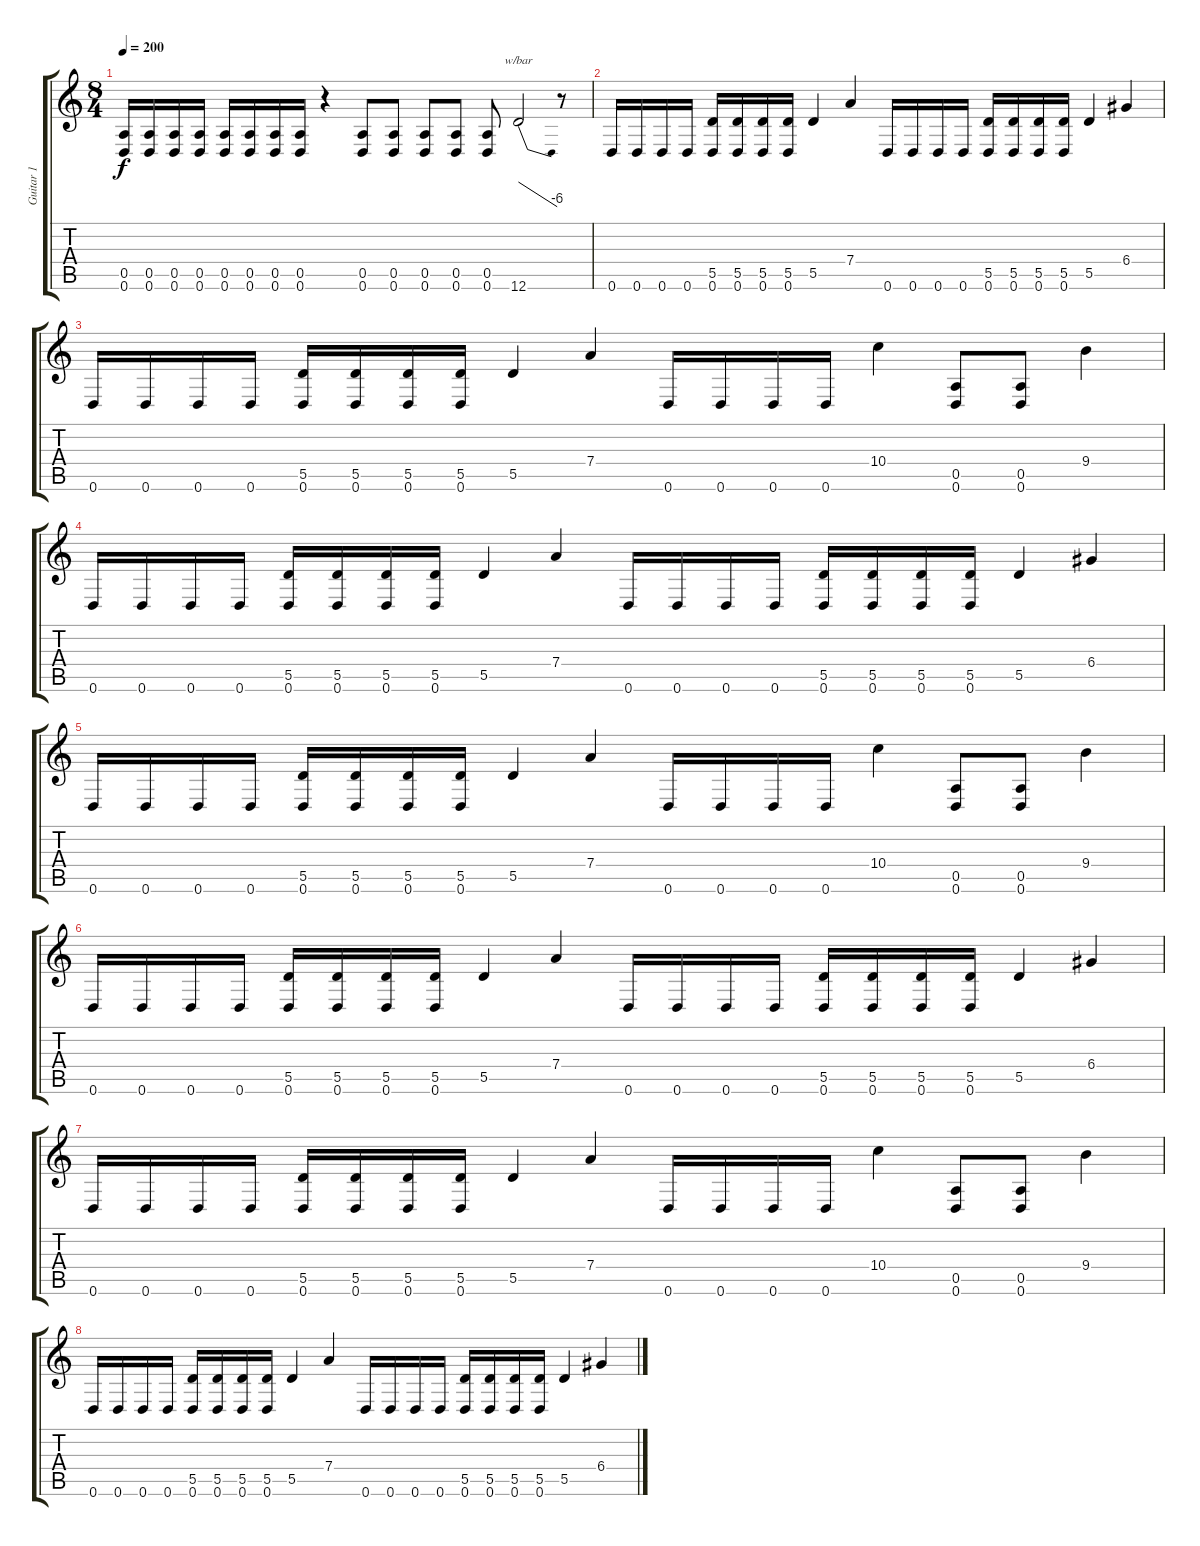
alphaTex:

\track ("Guitar 1" "Guitar 1") {instrument distortionguitar}
\staff {score tabs}
\tuning (E4 B3 G3 D3 A2 D2) {hide}
\ts (8 4)
\tempo 200
\clef g2
\ks c
(0.5 0.6).16{dy f} (0.5 0.6).16 (0.5 0.6).16 (0.5 0.6).16 (0.5 0.6).16 (0.5 0.6).16 (0.5 0.6).16 (0.5 0.6).16 r.4 (0.5 0.6).8 (0.5 0.6).8 (0.5 0.6).8 (0.5 0.6).8 (0.5 0.6).8 12.6.2{tbe (dive default 0 0 60 -24)} r.8 |
0.6.16 0.6.16 0.6.16 0.6.16 (5.5 0.6).16 (5.5 0.6).16 (5.5 0.6).16 (5.5 0.6).16 5.5.4 7.4.4 0.6.16 0.6.16 0.6.16 0.6.16 (5.5 0.6).16 (5.5 0.6).16 (5.5 0.6).16 (5.5 0.6).16 5.5.4 6.4.4 |
0.6.16 0.6.16 0.6.16 0.6.16 (5.5 0.6).16 (5.5 0.6).16 (5.5 0.6).16 (5.5 0.6).16 5.5.4 7.4.4 0.6.16 0.6.16 0.6.16 0.6.16 10.4.4 (0.5 0.6).8 (0.5 0.6).8 9.4.4 |
0.6.16 0.6.16 0.6.16 0.6.16 (5.5 0.6).16 (5.5 0.6).16 (5.5 0.6).16 (5.5 0.6).16 5.5.4 7.4.4 0.6.16 0.6.16 0.6.16 0.6.16 (5.5 0.6).16 (5.5 0.6).16 (5.5 0.6).16 (5.5 0.6).16 5.5.4 6.4.4 |
0.6.16 0.6.16 0.6.16 0.6.16 (5.5 0.6).16 (5.5 0.6).16 (5.5 0.6).16 (5.5 0.6).16 5.5.4 7.4.4 0.6.16 0.6.16 0.6.16 0.6.16 10.4.4 (0.5 0.6).8 (0.5 0.6).8 9.4.4 |
0.6.16 0.6.16 0.6.16 0.6.16 (5.5 0.6).16 (5.5 0.6).16 (5.5 0.6).16 (5.5 0.6).16 5.5.4 7.4.4 0.6.16 0.6.16 0.6.16 0.6.16 (5.5 0.6).16 (5.5 0.6).16 (5.5 0.6).16 (5.5 0.6).16 5.5.4 6.4.4 |
0.6.16 0.6.16 0.6.16 0.6.16 (5.5 0.6).16 (5.5 0.6).16 (5.5 0.6).16 (5.5 0.6).16 5.5.4 7.4.4 0.6.16 0.6.16 0.6.16 0.6.16 10.4.4 (0.5 0.6).8 (0.5 0.6).8 9.4.4 |
0.6.16 0.6.16 0.6.16 0.6.16 (5.5 0.6).16 (5.5 0.6).16 (5.5 0.6).16 (5.5 0.6).16 5.5.4 7.4.4 0.6.16 0.6.16 0.6.16 0.6.16 (5.5 0.6).16 (5.5 0.6).16 (5.5 0.6).16 (5.5 0.6).16 5.5.4 6.4.4
